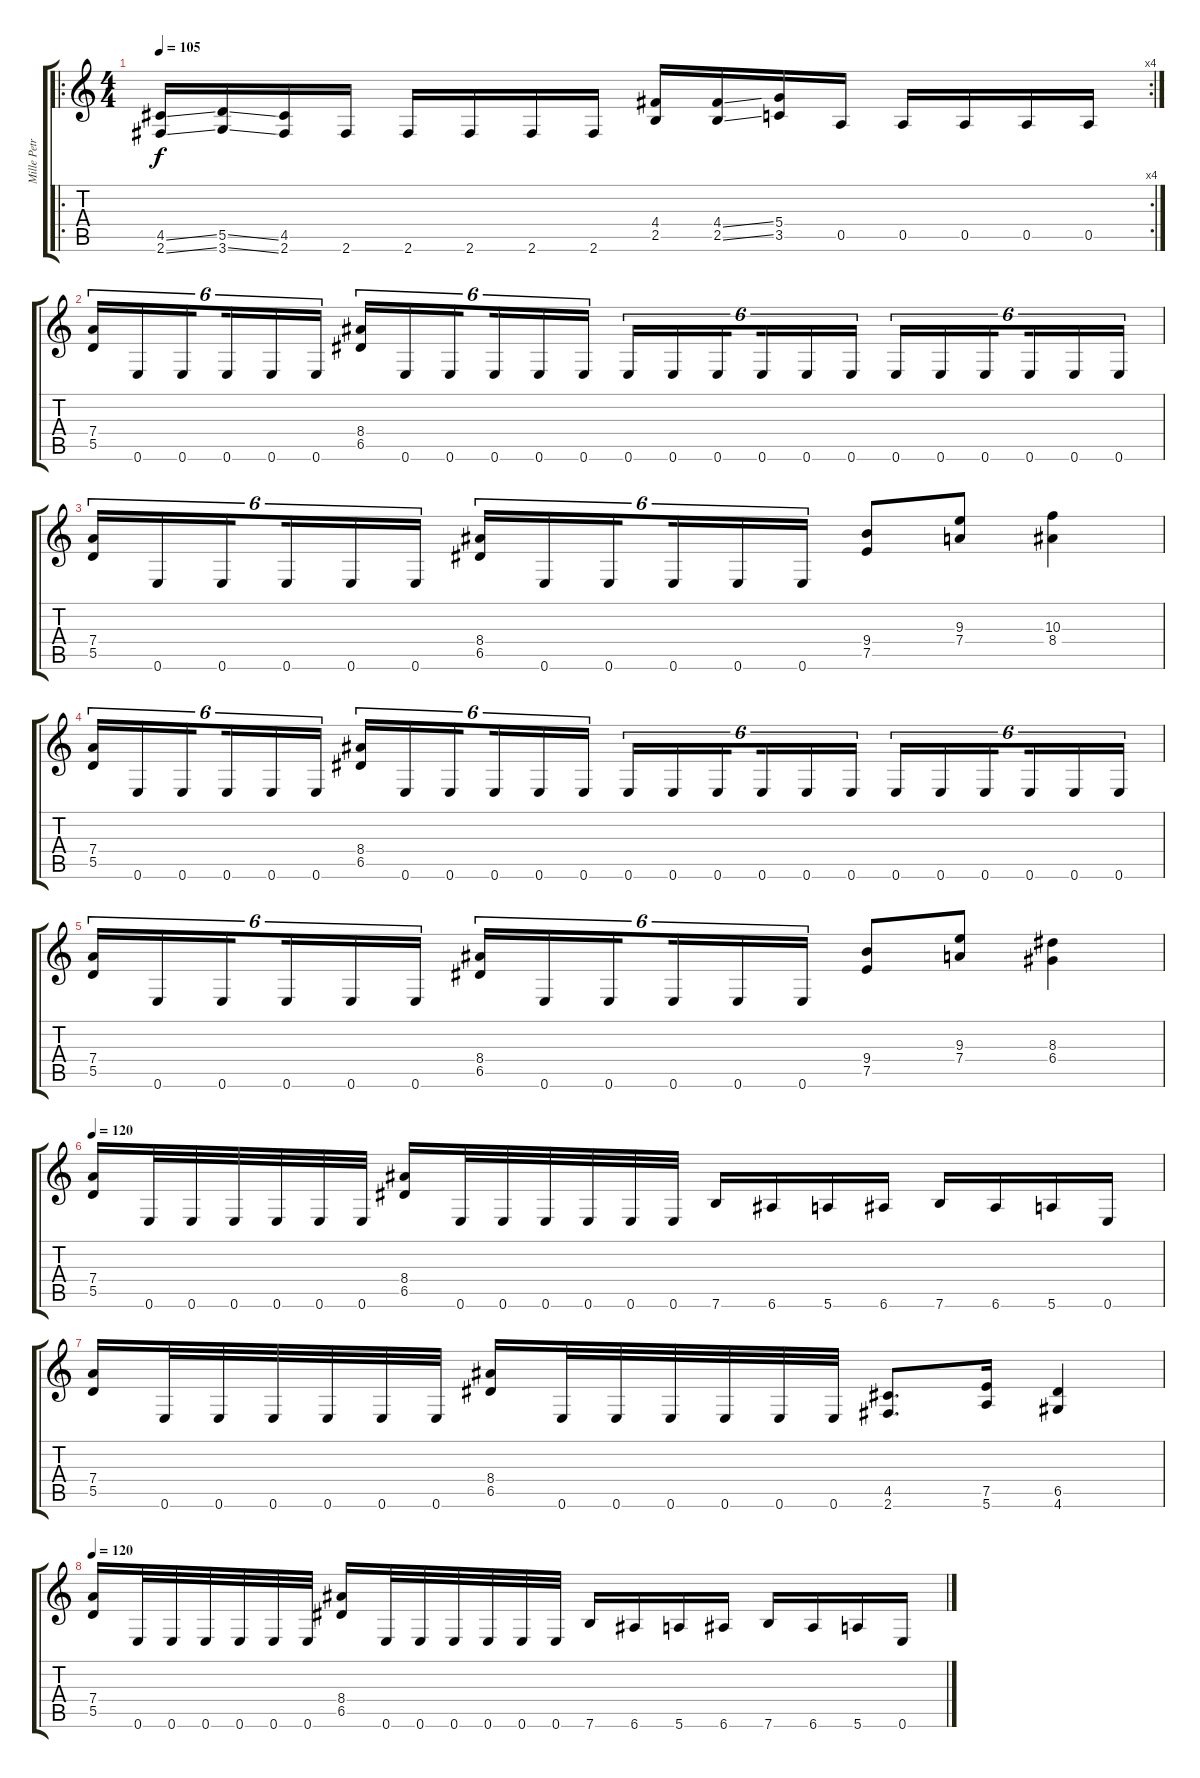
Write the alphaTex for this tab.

\track ("Mille Petrozza" "Mille Petr") {instrument distortionguitar}
\staff {score tabs}
\tuning (E4 B3 G3 D3 A2 E2) {hide}
\ro
\rc 4
\ts (4 4)
\tempo 105
\clef g2
\ks c
(4.5{ss} 2.6{ss}).16{dy f} (5.5{ss} 3.6{ss}).16 (4.5 2.6).16 2.6.16 2.6.16 2.6.16 2.6.16 2.6.16 (4.4 2.5).16 (4.4{ss} 2.5{ss}).16 (5.4 3.5).16 0.5.16 0.5.16 0.5.16 0.5.16 0.5.16 |
(7.4 5.5).16{tu (6 4)} 0.6.16{tu (6 4)} 0.6.16{tu (6 4) beam splitsecondary} 0.6.16{tu (6 4)} 0.6.16{tu (6 4)} 0.6.16{tu (6 4)} (8.4 6.5).16{tu (6 4)} 0.6.16{tu (6 4)} 0.6.16{tu (6 4) beam splitsecondary} 0.6.16{tu (6 4)} 0.6.16{tu (6 4)} 0.6.16{tu (6 4)} 0.6.16{tu (6 4)} 0.6.16{tu (6 4)} 0.6.16{tu (6 4) beam splitsecondary} 0.6.16{tu (6 4)} 0.6.16{tu (6 4)} 0.6.16{tu (6 4)} 0.6.16{tu (6 4)} 0.6.16{tu (6 4)} 0.6.16{tu (6 4) beam splitsecondary} 0.6.16{tu (6 4)} 0.6.16{tu (6 4)} 0.6.16{tu (6 4)} |
(7.4 5.5).16{tu (6 4)} 0.6.16{tu (6 4)} 0.6.16{tu (6 4) beam splitsecondary} 0.6.16{tu (6 4)} 0.6.16{tu (6 4)} 0.6.16{tu (6 4)} (8.4 6.5).16{tu (6 4)} 0.6.16{tu (6 4)} 0.6.16{tu (6 4) beam splitsecondary} 0.6.16{tu (6 4)} 0.6.16{tu (6 4)} 0.6.16{tu (6 4)} (9.4 7.5).8 (9.3 7.4).8 (10.3 8.4).4 |
(7.4 5.5).16{tu (6 4)} 0.6.16{tu (6 4)} 0.6.16{tu (6 4) beam splitsecondary} 0.6.16{tu (6 4)} 0.6.16{tu (6 4)} 0.6.16{tu (6 4)} (8.4 6.5).16{tu (6 4)} 0.6.16{tu (6 4)} 0.6.16{tu (6 4) beam splitsecondary} 0.6.16{tu (6 4)} 0.6.16{tu (6 4)} 0.6.16{tu (6 4)} 0.6.16{tu (6 4)} 0.6.16{tu (6 4)} 0.6.16{tu (6 4) beam splitsecondary} 0.6.16{tu (6 4)} 0.6.16{tu (6 4)} 0.6.16{tu (6 4)} 0.6.16{tu (6 4)} 0.6.16{tu (6 4)} 0.6.16{tu (6 4) beam splitsecondary} 0.6.16{tu (6 4)} 0.6.16{tu (6 4)} 0.6.16{tu (6 4)} |
(7.4 5.5).16{tu (6 4)} 0.6.16{tu (6 4)} 0.6.16{tu (6 4) beam splitsecondary} 0.6.16{tu (6 4)} 0.6.16{tu (6 4)} 0.6.16{tu (6 4)} (8.4 6.5).16{tu (6 4)} 0.6.16{tu (6 4)} 0.6.16{tu (6 4) beam splitsecondary} 0.6.16{tu (6 4)} 0.6.16{tu (6 4)} 0.6.16{tu (6 4)} (9.4 7.5).8 (9.3 7.4).8 (8.3 6.4).4 |
\tempo 120
(7.4 5.5).16 0.6.32 0.6.32 0.6.32 0.6.32 0.6.32 0.6.32 (8.4 6.5).16 0.6.32 0.6.32 0.6.32 0.6.32 0.6.32 0.6.32 7.6.16 6.6.16 5.6.16 6.6.16 7.6.16 6.6.16 5.6.16 0.6.16 |
(7.4 5.5).16 0.6.32 0.6.32 0.6.32 0.6.32 0.6.32 0.6.32 (8.4 6.5).16 0.6.32 0.6.32 0.6.32 0.6.32 0.6.32 0.6.32 (4.5 2.6).8{d} (7.5 5.6).16 (6.5 4.6).4 |
\tempo 120
(7.4 5.5).16 0.6.32 0.6.32 0.6.32 0.6.32 0.6.32 0.6.32 (8.4 6.5).16 0.6.32 0.6.32 0.6.32 0.6.32 0.6.32 0.6.32 7.6.16 6.6.16 5.6.16 6.6.16 7.6.16 6.6.16 5.6.16 0.6.16
